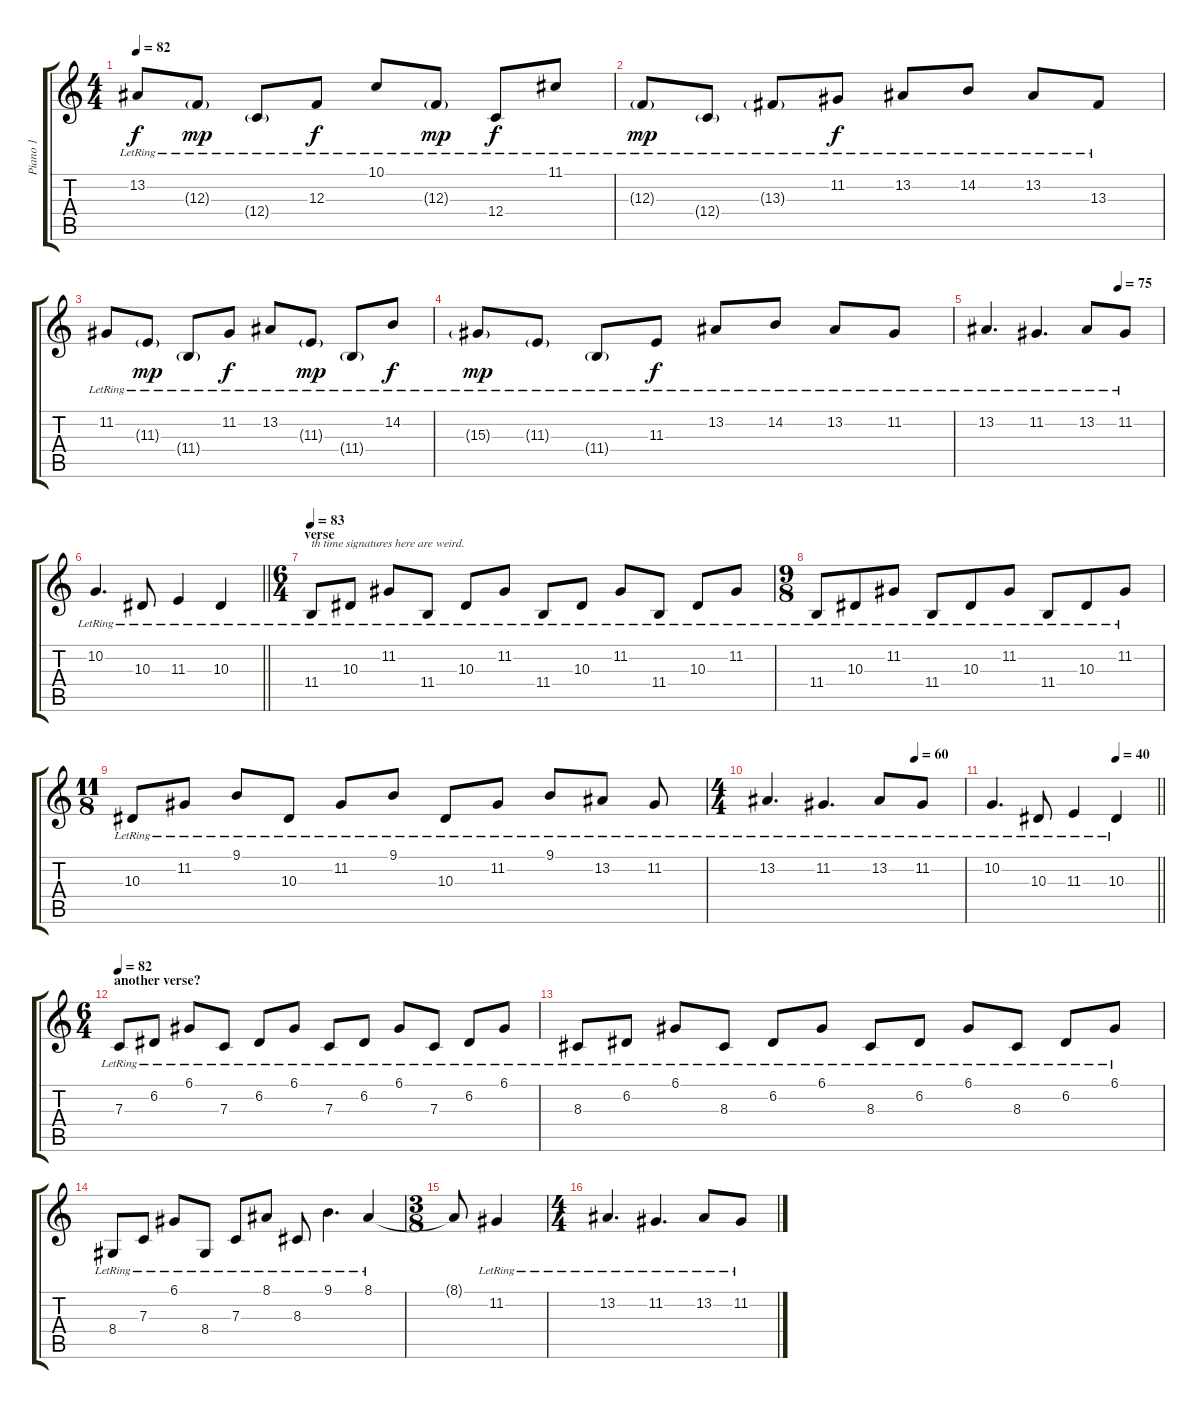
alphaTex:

\track ("Piano 1" "Piano 1") {instrument acousticgrandpiano}
\staff {score tabs}
\tuning (D4 A3 F3 C3 G2 C2) {hide}
\ts (4 4)
\tempo 82
\clef g2
\ks c
13.2{lr}.8{dy f} 12.3{g lr}.8{dy mp} 12.4{g lr}.8 12.3{lr}.8{dy f} 10.1{lr}.8 12.3{g lr}.8{dy mp} 12.4{lr}.8{dy f} 11.1{lr}.8 |
12.3{g lr}.8{dy mp} 12.4{g lr}.8 13.3{g lr}.8 11.2{lr}.8{dy f} 13.2{lr}.8 14.2{lr}.8 13.2{lr}.8 13.3{lr}.8 |
11.2{lr}.8 11.3{g lr}.8{dy mp} 11.4{g lr}.8 11.2{lr}.8{dy f} 13.2{lr}.8 11.3{g lr}.8{dy mp} 11.4{g lr}.8 14.2{lr}.8{dy f} |
15.3{g lr}.8{dy mp} 11.3{g lr}.8 11.4{g lr}.8 11.3{lr}.8{dy f} 13.2{lr}.8 14.2{lr}.8 13.2{lr}.8 11.2{lr}.8 |
\tempo (75 0.75)
13.2{lr}.4{d} 11.2{lr}.4{d} 13.2{lr}.8 11.2{lr}.8 |
\barLineRight lightlight
10.2{lr}.4{d} 10.3{lr}.8 11.3{lr}.4 10.3{lr}.4 |
\ts (6 4)
\section ("" "verse")
\tempo 83
11.4{lr}.8{txt "th time signatures here are weird."} 10.3{lr}.8 11.2{lr}.8 11.4{lr}.8 10.3{lr}.8 11.2{lr}.8 11.4{lr}.8 10.3{lr}.8 11.2{lr}.8 11.4{lr}.8 10.3{lr}.8 11.2{lr}.8 |
\ts (9 8)
11.4{lr}.8 10.3{lr}.8 11.2{lr}.8 11.4{lr}.8 10.3{lr}.8 11.2{lr}.8 11.4{lr}.8 10.3{lr}.8 11.2{lr}.8 |
\ts (11 8)
10.3{lr}.8 11.2{lr}.8 9.1{lr}.8 10.3{lr}.8 11.2{lr}.8 9.1{lr}.8 10.3{lr}.8 11.2{lr}.8 9.1{lr}.8 13.2{lr}.8 11.2{lr}.8 |
\ts (4 4)
\tempo (60 0.75)
13.2{lr}.4{d} 11.2{lr}.4{d} 13.2{lr}.8 11.2{lr}.8 |
\tempo (40 0.75)
\barLineRight lightlight
10.2{lr}.4{d} 10.3{lr}.8 11.3{lr}.4 10.3{lr}.4 |
\ts (6 4)
\section ("" "another verse?")
\tempo 82
7.3{lr}.8 6.2{lr}.8 6.1{lr}.8 7.3{lr}.8 6.2{lr}.8 6.1{lr}.8 7.3{lr}.8 6.2{lr}.8 6.1{lr}.8 7.3{lr}.8 6.2{lr}.8 6.1{lr}.8 |
8.3{lr}.8 6.2{lr}.8 6.1{lr}.8 8.3{lr}.8 6.2{lr}.8 6.1{lr}.8 8.3{lr}.8 6.2{lr}.8 6.1{lr}.8 8.3{lr}.8 6.2{lr}.8 6.1{lr}.8 |
8.4{lr}.8 7.3{lr}.8 6.1{lr}.8 8.4{lr}.8 7.3{lr}.8 8.1{lr}.8 8.3{lr}.8 9.1{lr}.4{d} 8.1{lr}.4 |
\ts (3 8)
8.1{t}.8 11.2{lr}.4 |
\ts (4 4)
13.2{lr}.4{d} 11.2{lr}.4{d} 13.2{lr}.8 11.2{lr}.8
